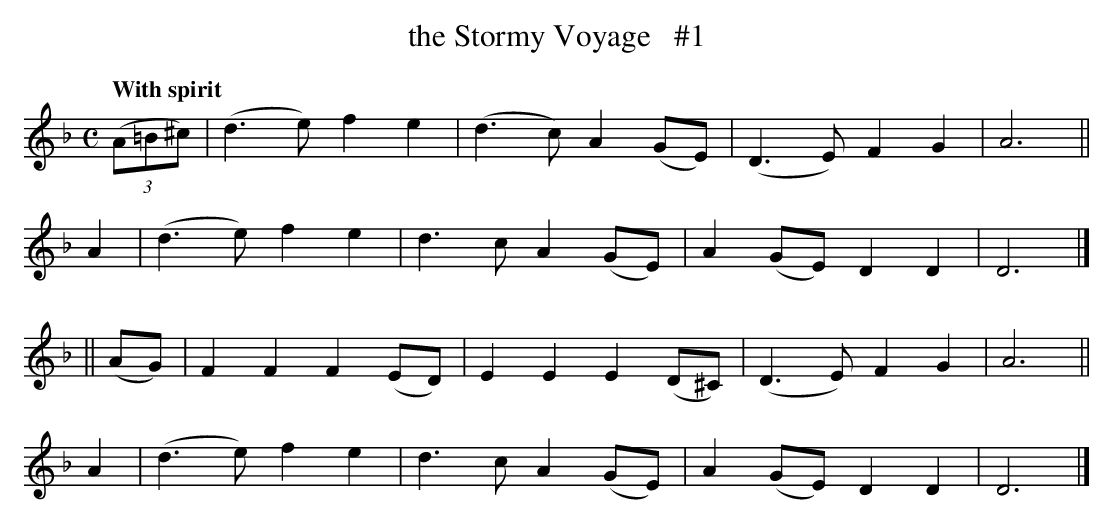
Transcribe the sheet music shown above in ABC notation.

X:1
T: the Stormy Voyage   #1
Q: "With spirit"
M: C
L: 1/8
K: Dm
((3A=B^c) | (d3e) f2e2  |(d3c) A2(GE)  | (D3E)  F2G2 | A6 ||
      A2  | (d3e) f2e2  | d3c  A2(GE)  | A2(GE) D2D2 | D6 |]
||   (AG) | F2F2  F2(ED)| E2E2 E2(D^C) | (D3E)  F2G2 | A6 ||
      A2  | (d3e) f2e2  | d3c  A2(GE)  | A2(GE) D2D2 | D6 |]
